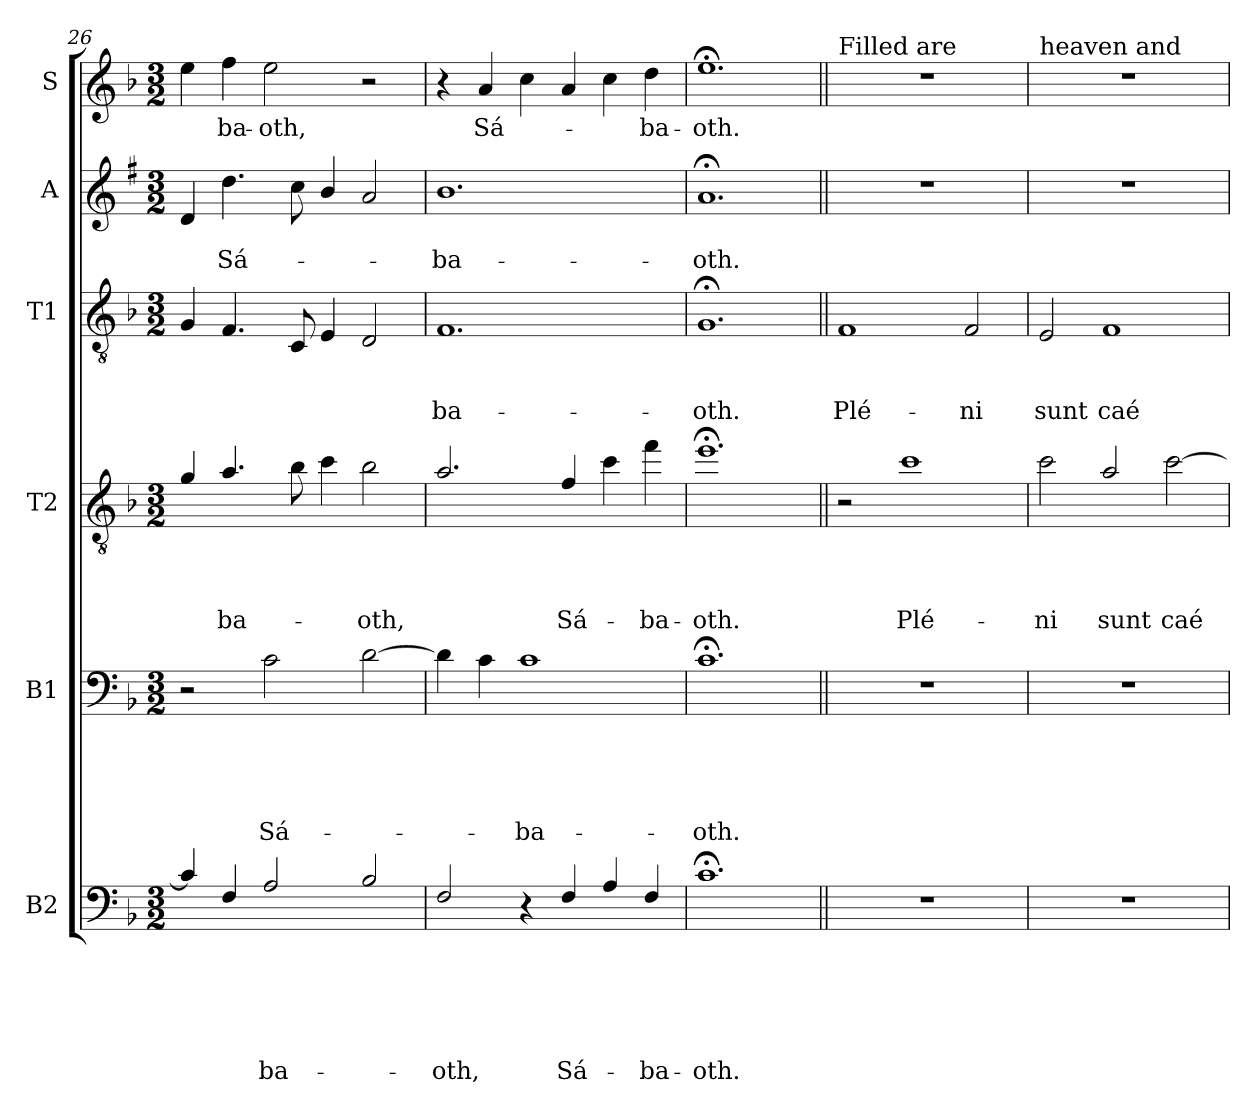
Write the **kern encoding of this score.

**kern	**text	**text	**text	**text	**text	**text	**kern	**text	**text	**text	**text	**text	**kern	**text	**text	**text	**text	**kern	**text	**text	**text	**kern	**text	**text	**kern	**text
*part6	*part6	*part6	*part6	*part6	*part6	*part6	*part5	*part5	*part5	*part5	*part5	*part5	*part4	*part4	*part4	*part4	*part4	*part3	*part3	*part3	*part3	*part2	*part2	*part2	*part1	*part1
*staff6	*staff6	*staff6	*staff6	*staff6	*staff6	*staff6	*staff5	*staff5	*staff5	*staff5	*staff5	*staff5	*staff4	*staff4	*staff4	*staff4	*staff4	*staff3	*staff3	*staff3	*staff3	*staff2	*staff2	*staff2	*staff1	*staff1
*I"B2	*	*	*	*	*	*	*I"B1	*	*	*	*	*	*I"T2	*	*	*	*	*I"T1	*	*	*	*I"A	*	*	*I"S	*
!!LO:PB:g=z
*clefF4	*	*	*	*	*	*	*clefF4	*	*	*	*	*	*clefGv2	*	*	*	*	*clefGv2	*	*	*	*clefG2	*	*	*clefG2	*
*ITrd7c12	*	*	*	*	*	*	*	*	*	*	*	*	*ITrd8c14	*	*	*	*	*	*	*	*	*ITrd1c2	*	*	*	*
*k[b-]	*	*	*	*	*	*	*k[b-]	*	*	*	*	*	*k[b-]	*	*	*	*	*k[b-]	*	*	*	*k[b-]	*	*	*k[b-]	*
*F:	*	*	*	*	*	*	*F:	*	*	*	*	*	*F:	*	*	*	*	*F:	*	*	*	*F:	*	*	*F:	*
*M3/2	*	*	*	*	*	*	*M3/2	*	*	*	*	*	*M3/2	*	*	*	*	*M3/2	*	*	*	*M3/2	*	*	*M3/2	*
=26	=26	=26	=26	=26	=26	=26	=26	=26	=26	=26	=26	=26	=26	=26	=26	=26	=26	=26	=26	=26	=26	=26	=26	=26	=26	=26
4C/]	.	.	.	.	.	.	2r	.	.	.	.	.	4G/	.	.	.	.	4G/	.	.	.	4c/	.	.	4ee\	.
!	!	!	!	!	!	!	!	!	!	!	!	!	!	!	!	!	!LO:LY:b	!	!	!	!	!	!	!LO:LY:b	!	!LO:LY:b
4FF/	.	.	.	.	.	.	.	.	.	.	.	.	4.A/	.	.	.	-ba-	4.F/	.	.	.	4.cc\	.	Sá-	4ff\	-ba-
!	!	!	!	!	!	!LO:LY:b	!	!	!	!	!	!LO:LY:b	!	!	!	!	!	!	!	!	!	!	!	!	!	!LO:LY:b
2AA/	.	.	.	.	.	-ba-	2c\	.	.	.	.	Sá-	.	.	.	.	.	.	.	.	.	.	.	.	2ee\	-oth,
.	.	.	.	.	.	.	.	.	.	.	.	.	8B-\	.	.	.	.	8C/	.	.	.	8b-\	.	.	.	.
.	.	.	.	.	.	.	.	.	.	.	.	.	4c\	.	.	.	.	4E/	.	.	.	4a/	.	.	.	.
!	!	!	!	!	!	!	!	!	!	!	!	!	!	!	!	!	!LO:LY:b	!	!	!	!	!	!	!	!	!
2BB-/	.	.	.	.	.	.	[2d\	.	.	.	.	.	2B-\	.	.	.	-oth,	2D/	.	.	.	2g/	.	.	2r	.
=27	=27	=27	=27	=27	=27	=27	=27	=27	=27	=27	=27	=27	=27	=27	=27	=27	=27	=27	=27	=27	=27	=27	=27	=27	=27	=27
!	!	!	!	!	!	!LO:LY:b	!	!	!	!	!	!	!	!	!	!	!	!	!	!	!LO:LY:b	!	!	!LO:LY:b	!	!
2FF/	.	.	.	.	.	-oth,	4d\]	.	.	.	.	.	2.A/	.	.	.	.	1.F	.	.	-ba-	1.a	.	-ba-	4r	.
!	!	!	!	!	!	!	!	!	!	!	!	!	!	!	!	!	!	!	!	!	!	!	!	!	!	!LO:LY:b
.	.	.	.	.	.	.	4c\	.	.	.	.	.	.	.	.	.	.	.	.	.	.	.	.	.	4a/	Sá-
!	!	!	!	!	!	!	!	!	!	!	!	!LO:LY:b	!	!	!	!	!	!	!	!	!	!	!	!	!	!
4r	.	.	.	.	.	.	1c	.	.	.	.	-ba-	.	.	.	.	.	.	.	.	.	.	.	.	4cc\	.
!	!	!	!	!	!	!LO:LY:b	!	!	!	!	!	!	!	!	!	!	!LO:LY:b	!	!	!	!	!	!	!	!	!
4FF/	.	.	.	.	.	Sá-	.	.	.	.	.	.	4F/	.	.	.	Sá-	.	.	.	.	.	.	.	4a/	.
4AA/	.	.	.	.	.	.	.	.	.	.	.	.	4c\	.	.	.	.	.	.	.	.	.	.	.	4cc\	.
!	!	!	!	!	!	!LO:LY:b	!	!	!	!	!	!	!	!	!	!	!LO:LY:b	!	!	!	!	!	!	!	!	!LO:LY:b
4FF/	.	.	.	.	.	-ba-	.	.	.	.	.	.	4f\	.	.	.	-ba-	.	.	.	.	.	.	.	4dd\	-ba-
=28	=28	=28	=28	=28	=28	=28	=28	=28	=28	=28	=28	=28	=28	=28	=28	=28	=28	=28	=28	=28	=28	=28	=28	=28	=28	=28
!	!	!	!	!	!	!LO:LY:b	!	!	!	!	!	!LO:LY:b	!	!	!	!	!LO:LY:b	!	!	!	!LO:LY:b	!	!	!LO:LY:b	!	!LO:LY:b
1.C;	.	.	.	.	.	-oth.	1.c;<	.	.	.	.	-oth.	1.e;<	.	.	.	-oth.	1.G;	.	.	-oth.	1.g;	.	-oth.	1.ee;<	-oth.
=29||	=29||	=29||	=29||	=29||	=29||	=29||	=29||	=29||	=29||	=29||	=29||	=29||	=29||	=29||	=29||	=29||	=29||	=29||	=29||	=29||	=29||	=29||	=29||	=29||	=29||	=29||
!	!	!	!	!	!	!	!	!	!	!	!	!	!	!	!	!	!	!	!	!	!	!	!	!	!LO:TX:a:t=Filled are	!
!	!	!	!	!	!	!	!	!	!	!	!	!	!	!	!	!	!	!	!	!	!LO:LY:b	!	!	!	!	!
1.r	.	.	.	.	.	.	1.r	.	.	.	.	.	2r	.	.	.	.	1F	.	.	Plé-	1.r	.	.	1.r	.
!	!	!	!	!	!	!	!	!	!	!	!	!	!	!	!	!	!LO:LY:b	!	!	!	!	!	!	!	!	!
.	.	.	.	.	.	.	.	.	.	.	.	.	1c	.	.	.	Plé-	.	.	.	.	.	.	.	.	.
!	!	!	!	!	!	!	!	!	!	!	!	!	!	!	!	!	!	!	!	!	!LO:LY:b	!	!	!	!	!
.	.	.	.	.	.	.	.	.	.	.	.	.	.	.	.	.	.	2F/	.	.	-ni	.	.	.	.	.
=30	=30	=30	=30	=30	=30	=30	=30	=30	=30	=30	=30	=30	=30	=30	=30	=30	=30	=30	=30	=30	=30	=30	=30	=30	=30	=30
!	!	!	!	!	!	!	!	!	!	!	!	!	!	!	!	!	!	!	!	!	!	!	!	!	!LO:TX:a:t=heaven and	!
!	!	!	!	!	!	!	!	!	!	!	!	!	!	!	!	!	!LO:LY:b	!	!	!	!LO:LY:b	!	!	!	!	!
1.r	.	.	.	.	.	.	1.r	.	.	.	.	.	2c\	.	.	.	-ni	2E/	.	.	sunt	1.r	.	.	1.r	.
!	!	!	!	!	!	!	!	!	!	!	!	!	!	!	!	!	!LO:LY:b	!	!	!	!LO:LY:b	!	!	!	!	!
.	.	.	.	.	.	.	.	.	.	.	.	.	2A/	.	.	.	sunt	1F	.	.	caé-	.	.	.	.	.
!	!	!	!	!	!	!	!	!	!	!	!	!	!	!	!	!	!LO:LY:b	!	!	!	!	!	!	!	!	!
.	.	.	.	.	.	.	.	.	.	.	.	.	[2c\	.	.	.	caé-	.	.	.	.	.	.	.	.	.
=	=	=	=	=	=	=	=	=	=	=	=	=	=	=	=	=	=	=	=	=	=	=	=	=	=	=
*-	*-	*-	*-	*-	*-	*-	*-	*-	*-	*-	*-	*-	*-	*-	*-	*-	*-	*-	*-	*-	*-	*-	*-	*-	*-	*-
